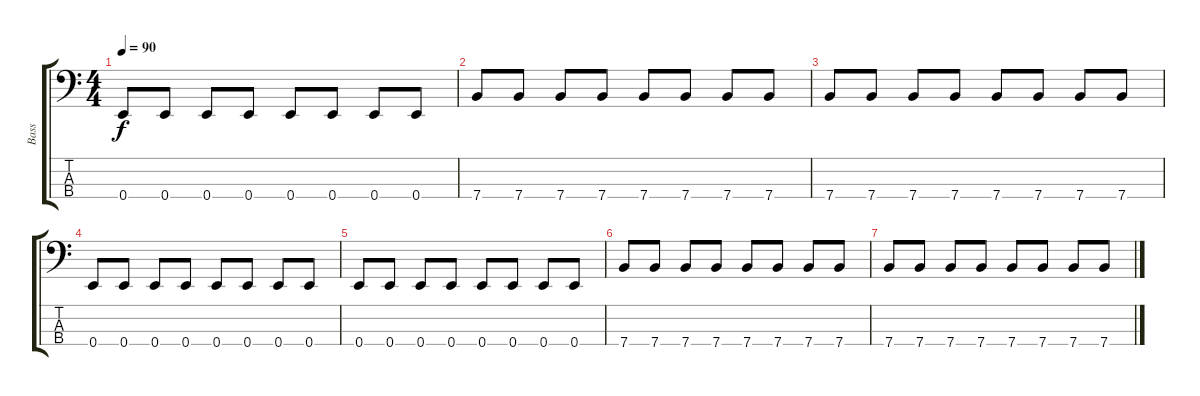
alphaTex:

\track ("Bass" "Bass") {instrument electricbassfinger}
\staff {score tabs}
\tuning (G2 D2 A1 E1) {hide}
\ts (4 4)
\tempo 90
\clef f4
\ks c
0.4.8{dy f volume 9} 0.4.8 0.4.8 0.4.8 0.4.8 0.4.8 0.4.8 0.4.8 |
7.4.8{volume 6} 7.4.8 7.4.8 7.4.8 7.4.8 7.4.8 7.4.8 7.4.8 |
7.4.8{volume 5} 7.4.8 7.4.8 7.4.8 7.4.8 7.4.8 7.4.8 7.4.8 |
0.4.8{volume 4} 0.4.8 0.4.8 0.4.8 0.4.8 0.4.8 0.4.8 0.4.8 |
0.4.8 0.4.8 0.4.8 0.4.8 0.4.8 0.4.8 0.4.8 0.4.8 |
7.4.8{volume 3} 7.4.8 7.4.8 7.4.8 7.4.8 7.4.8 7.4.8 7.4.8 |
7.4.8{volume 2} 7.4.8 7.4.8 7.4.8 7.4.8{volume 1} 7.4.8 7.4.8 7.4.8{volume 0}
